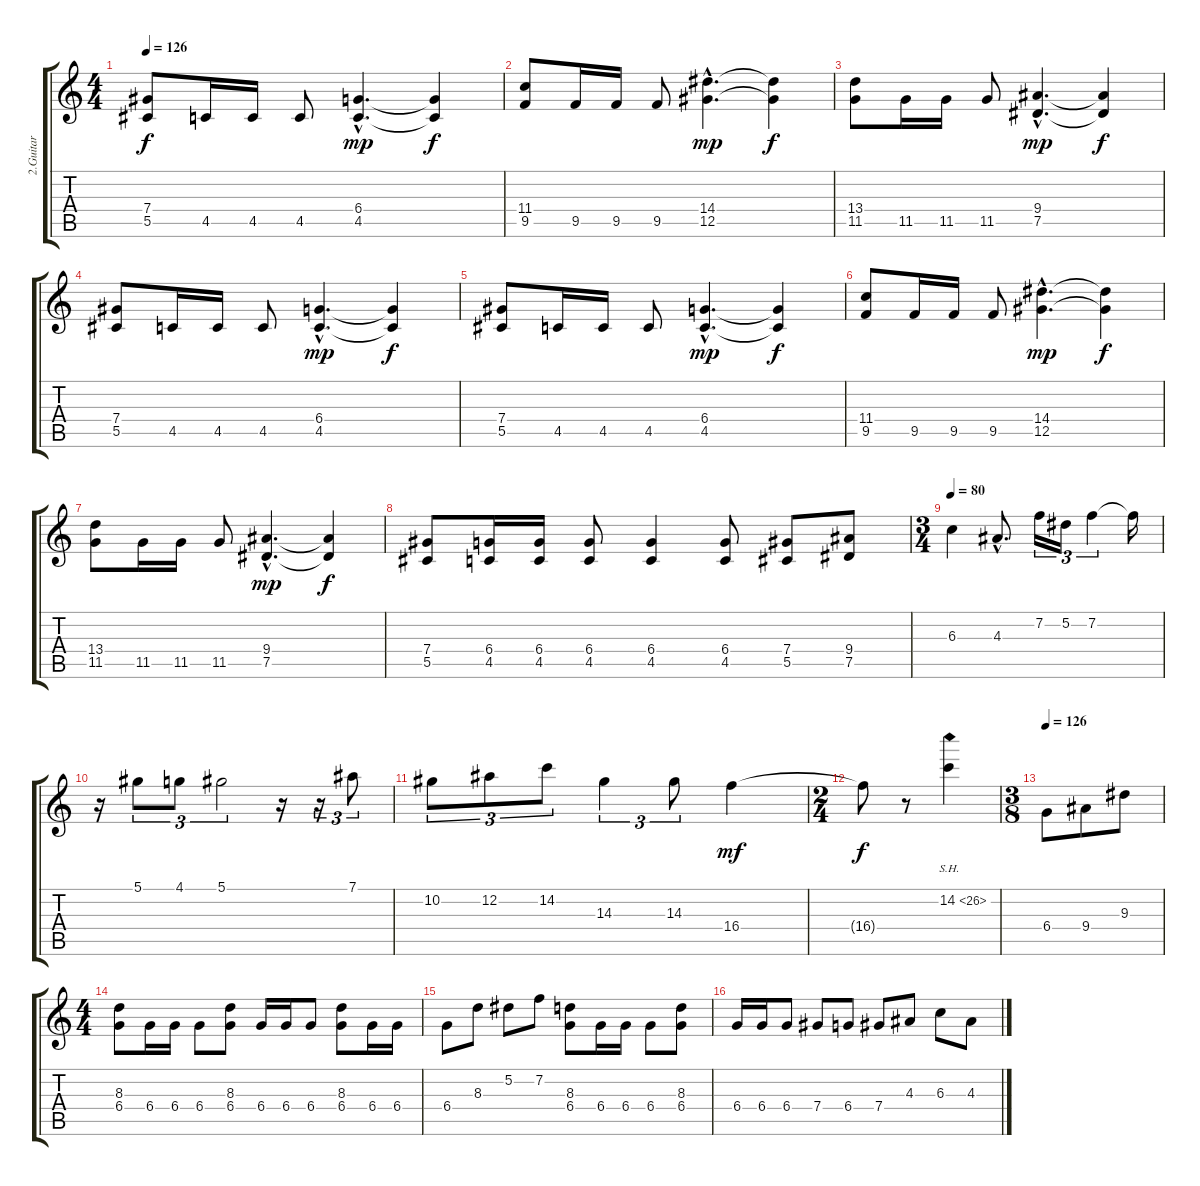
\track ("2.Guitar" "2.Guitar") {instrument distortionguitar}
\staff {score tabs}
\tuning (Eb4 Bb3 Gb3 Db3 Ab2 Eb2) {hide}
\ts (4 4)
\tempo 126
\clef g2
\ks c
(7.4 5.5).8{dy f} 4.5.16 4.5.16 4.5.8 (6.4{hac} 4.5{hac}).4{d dy mp} (6.4{t} 4.5{t}).4{dy f} |
(11.4 9.5).8 9.5.16 9.5.16 9.5.8 (14.4{hac} 12.5{hac}).4{d dy mp} (14.4{t} 12.5{t}).4{dy f} |
(13.4 11.5).8 11.5.16 11.5.16 11.5.8 (9.4{hac} 7.5{hac}).4{d dy mp} (9.4{t} 7.5{t}).4{dy f} |
(7.4 5.5).8 4.5.16 4.5.16 4.5.8 (6.4{hac} 4.5{hac}).4{d dy mp} (6.4{t} 4.5{t}).4{dy f} |
(7.4 5.5).8 4.5.16 4.5.16 4.5.8 (6.4{hac} 4.5{hac}).4{d dy mp} (6.4{t} 4.5{t}).4{dy f} |
(11.4 9.5).8 9.5.16 9.5.16 9.5.8 (14.4{hac} 12.5{hac}).4{d dy mp} (14.4{t} 12.5{t}).4{dy f} |
(13.4 11.5).8 11.5.16 11.5.16 11.5.8 (9.4{hac} 7.5{hac}).4{d dy mp} (9.4{t} 7.5{t}).4{dy f} |
(7.4 5.5).8 (6.4 4.5).16 (6.4 4.5).16 (6.4 4.5).8 (6.4 4.5).4 (6.4 4.5).8 (7.4 5.5).8 (9.4 7.5).8 |
\ts (3 4)
\tempo 80
6.3.4{volume 13} 4.3{hac}.8{d} 7.2.16{tu (3 2)} 5.2.16{tu (3 2)} 7.2.4{tu (3 2)} 7.2{t}.16 |
r.16 5.1.8{tu (3 2)} 4.1.8{tu (3 2)} 5.1.2{tu (3 2)} r.16 r.16{tu (3 2)} 7.1.8{tu (3 2)} |
10.2.8{tu (3 2)} 12.2.8{tu (3 2)} 14.2.8{tu (3 2)} 14.3.4{tu (3 2)} 14.3.8{tu (3 2)} 16.4.4{dy mf} |
\ts (2 4)
16.4{t}.8{dy f} r.8 14.2{sh 12}.4 |
\ts (3 8)
\tempo 133
\tempo 126
6.4.8{volume 16} 9.4.8 9.3.8 |
\ts (4 4)
(8.3 6.4).8 6.4.16 6.4.16 6.4.8 (8.3 6.4).8 6.4.16 6.4.16 6.4.8 (8.3 6.4).8 6.4.16 6.4.16 |
6.4.8 8.3.8 5.2.8 7.2.8 (8.3 6.4).8 6.4.16 6.4.16 6.4.8 (8.3 6.4).8 |
6.4.16 6.4.16 6.4.8 7.4.8 6.4.8 7.4.8 4.3.8 6.3.8 4.3.8
